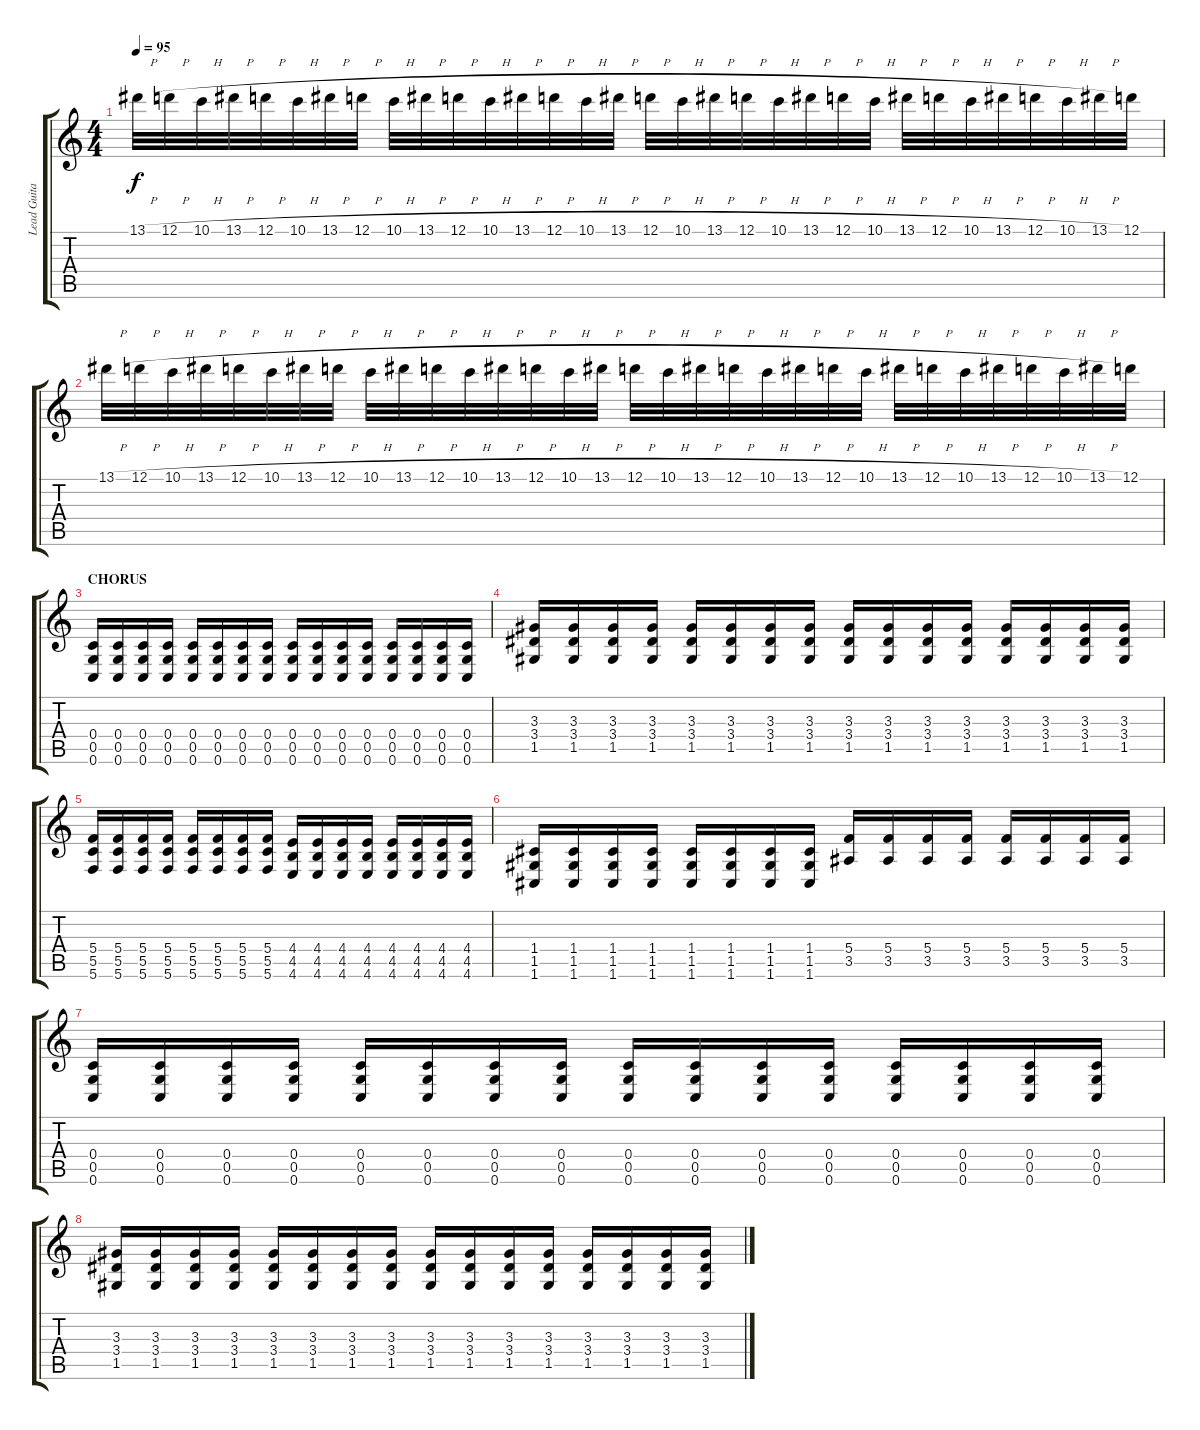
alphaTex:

\track ("Lead Guitar" "Lead Guita") {instrument distortionguitar}
\staff {score tabs}
\tuning (D4 A3 F3 C3 G2 C2) {hide}
\ts (4 4)
\tempo 95
\clef g2
\ks c
13.1{h}.32{dy f} 12.1{h}.32 10.1{h}.32 13.1{h}.32 12.1{h}.32 10.1{h}.32 13.1{h}.32 12.1{h}.32 10.1{h}.32 13.1{h}.32 12.1{h}.32 10.1{h}.32 13.1{h}.32 12.1{h}.32 10.1{h}.32 13.1{h}.32 12.1{h}.32 10.1{h}.32 13.1{h}.32 12.1{h}.32 10.1{h}.32 13.1{h}.32 12.1{h}.32 10.1{h}.32 13.1{h}.32 12.1{h}.32 10.1{h}.32 13.1{h}.32 12.1{h}.32 10.1{h}.32 13.1{h}.32 12.1.32 |
13.1{h}.32 12.1{h}.32 10.1{h}.32 13.1{h}.32 12.1{h}.32 10.1{h}.32 13.1{h}.32 12.1{h}.32 10.1{h}.32 13.1{h}.32 12.1{h}.32 10.1{h}.32 13.1{h}.32 12.1{h}.32 10.1{h}.32 13.1{h}.32 12.1{h}.32 10.1{h}.32 13.1{h}.32 12.1{h}.32 10.1{h}.32 13.1{h}.32 12.1{h}.32 10.1{h}.32 13.1{h}.32 12.1{h}.32 10.1{h}.32 13.1{h}.32 12.1{h}.32 10.1{h}.32 13.1{h}.32 12.1.32 |
\section ("" "CHORUS")
(0.4 0.5 0.6).16 (0.4 0.5 0.6).16 (0.4 0.5 0.6).16 (0.4 0.5 0.6).16 (0.4 0.5 0.6).16 (0.4 0.5 0.6).16 (0.4 0.5 0.6).16 (0.4 0.5 0.6).16 (0.4 0.5 0.6).16 (0.4 0.5 0.6).16 (0.4 0.5 0.6).16 (0.4 0.5 0.6).16 (0.4 0.5 0.6).16 (0.4 0.5 0.6).16 (0.4 0.5 0.6).16 (0.4 0.5 0.6).16 |
(3.3 3.4 1.5).16 (3.3 3.4 1.5).16 (3.3 3.4 1.5).16 (3.3 3.4 1.5).16 (3.3 3.4 1.5).16 (3.3 3.4 1.5).16 (3.3 3.4 1.5).16 (3.3 3.4 1.5).16 (3.3 3.4 1.5).16 (3.3 3.4 1.5).16 (3.3 3.4 1.5).16 (3.3 3.4 1.5).16 (3.3 3.4 1.5).16 (3.3 3.4 1.5).16 (3.3 3.4 1.5).16 (3.3 3.4 1.5).16 |
(5.4 5.5 5.6).16 (5.4 5.5 5.6).16 (5.4 5.5 5.6).16 (5.4 5.5 5.6).16 (5.4 5.5 5.6).16 (5.4 5.5 5.6).16 (5.4 5.5 5.6).16 (5.4 5.5 5.6).16 (4.4 4.5 4.6).16 (4.4 4.5 4.6).16 (4.4 4.5 4.6).16 (4.4 4.5 4.6).16 (4.4 4.5 4.6).16 (4.4 4.5 4.6).16 (4.4 4.5 4.6).16 (4.4 4.5 4.6).16 |
(1.4 1.5 1.6).16 (1.4 1.5 1.6).16 (1.4 1.5 1.6).16 (1.4 1.5 1.6).16 (1.4 1.5 1.6).16 (1.4 1.5 1.6).16 (1.4 1.5 1.6).16 (1.4 1.5 1.6).16 (5.4 3.5).16 (5.4 3.5).16 (5.4 3.5).16 (5.4 3.5).16 (5.4 3.5).16 (5.4 3.5).16 (5.4 3.5).16 (5.4 3.5).16 |
(0.4 0.5 0.6).16 (0.4 0.5 0.6).16 (0.4 0.5 0.6).16 (0.4 0.5 0.6).16 (0.4 0.5 0.6).16 (0.4 0.5 0.6).16 (0.4 0.5 0.6).16 (0.4 0.5 0.6).16 (0.4 0.5 0.6).16 (0.4 0.5 0.6).16 (0.4 0.5 0.6).16 (0.4 0.5 0.6).16 (0.4 0.5 0.6).16 (0.4 0.5 0.6).16 (0.4 0.5 0.6).16 (0.4 0.5 0.6).16 |
(3.3 3.4 1.5).16 (3.3 3.4 1.5).16 (3.3 3.4 1.5).16 (3.3 3.4 1.5).16 (3.3 3.4 1.5).16 (3.3 3.4 1.5).16 (3.3 3.4 1.5).16 (3.3 3.4 1.5).16 (3.3 3.4 1.5).16 (3.3 3.4 1.5).16 (3.3 3.4 1.5).16 (3.3 3.4 1.5).16 (3.3 3.4 1.5).16 (3.3 3.4 1.5).16 (3.3 3.4 1.5).16 (3.3 3.4 1.5).16
